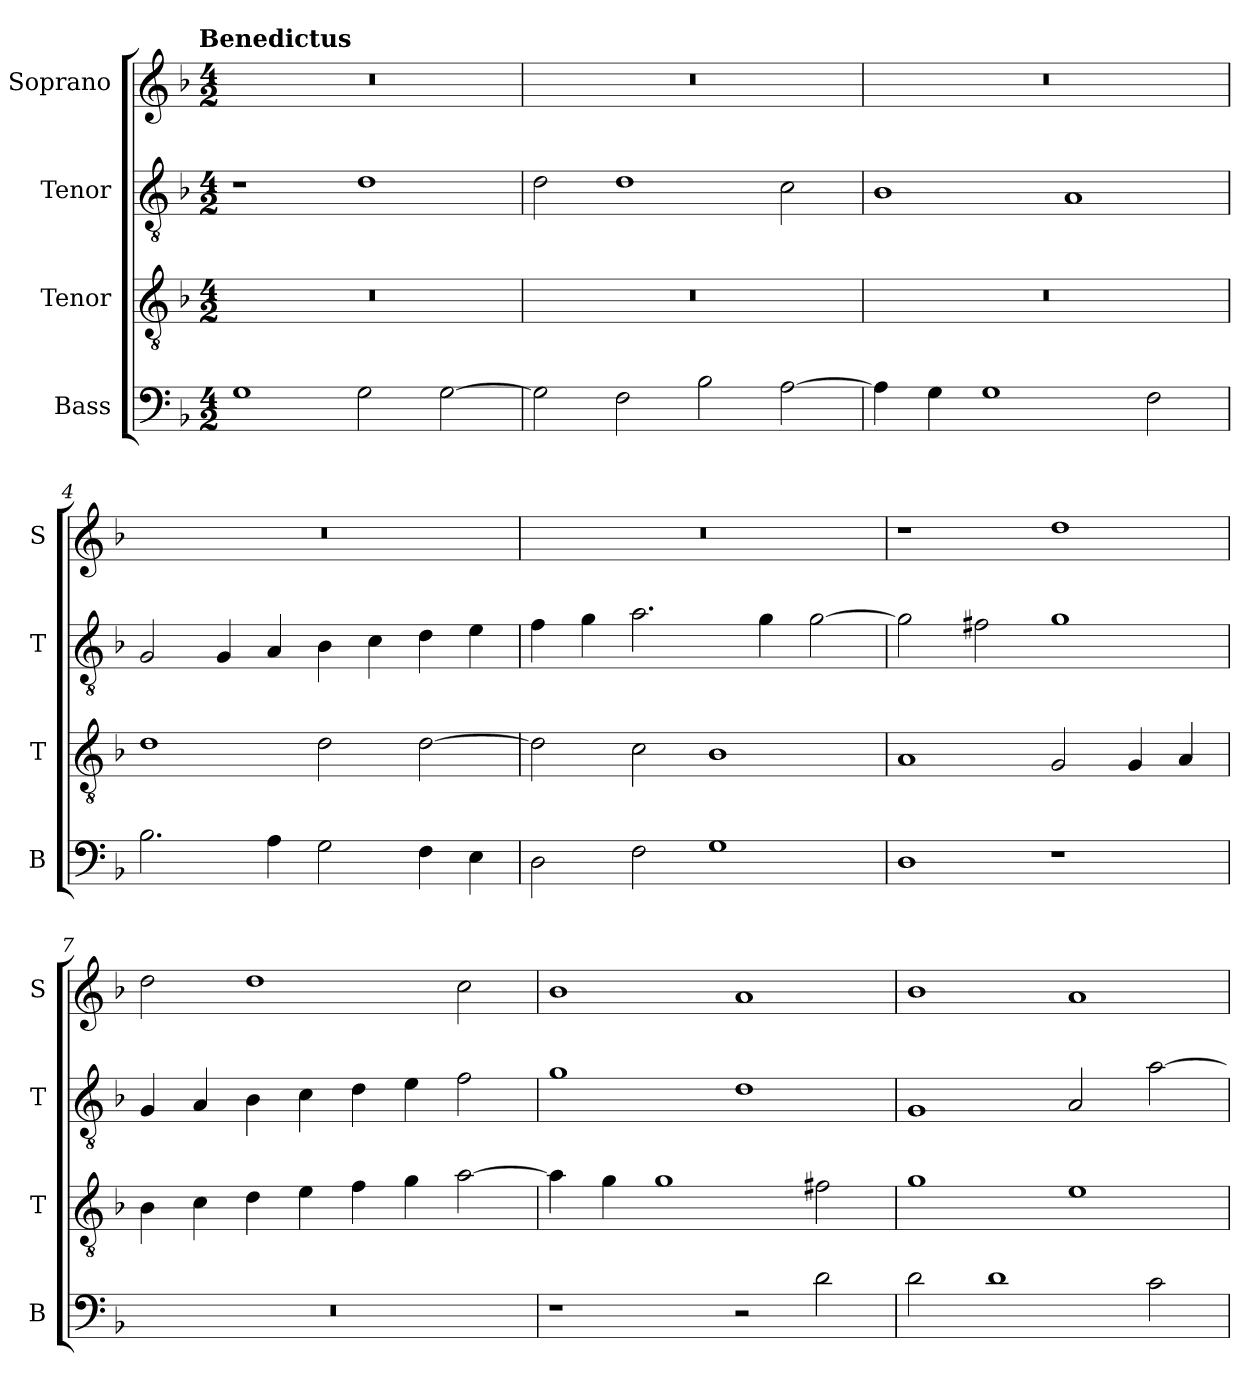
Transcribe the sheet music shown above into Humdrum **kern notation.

**kern	**kern	**kern	**kern
*part4	*part3	*part2	*part1
*staff4	*staff3	*staff2	*staff1
*I"Bass	*I"Tenor	*I"Tenor	*I"Soprano
*I'B	*I'T	*I'T	*I'S
*clefF4	*clefGv2	*clefGv2	*clefG2
*k[b-]	*k[b-]	*k[b-]	*k[b-]
*G:dor	*G:dor	*G:dor	*G:dor
!!LO:TX:omd:t=Benedictus
*M4/2	*M4/2	*M4/2	*M4/2
=1	=1	=1	=1
1G	0r	1r	0r
2G	.	1d	.
[2G	.	.	.
=2	=2	=2	=2
2G]	0r	2d	0r
2F	.	1d	.
2B-	.	.	.
[2A	.	2c	.
=3	=3	=3	=3
4A]	0r	1B-	0r
4G	.	.	.
1G	.	.	.
.	.	1A	.
2F	.	.	.
=4	=4	=4	=4
2.B-	1d	2G	0r
.	.	4G	.
4A	.	4A	.
2G	2d	4B-	.
.	.	4c	.
4F	[2d	4d	.
4E	.	4e	.
=5	=5	=5	=5
2D	2d]	4f	0r
.	.	4g	.
2F	2c	2.a	.
1G	1B-	.	.
.	.	4g	.
.	.	[2g	.
=6	=6	=6	=6
1D	1A	2g]	1r
.	.	2f#X	.
1r	2G	1g	1dd
.	4G	.	.
.	4A	.	.
=7	=7	=7	=7
0r	4B-	4G	2dd
.	4c	4A	.
.	4d	4B-	1dd
.	4e	4c	.
.	4f	4d	.
.	4g	4e	.
.	[2a	2f	2cc
=8	=8	=8	=8
1r	4a]	1g	1b-
.	4g	.	.
.	1g	.	.
2r	.	1d	1a
2d	2f#X	.	.
=9	=9	=9	=9
2d	1g	1G	1b-
1d	.	.	.
.	1e	2A	1a
2c	.	[2a	.
=	=	=	=
*-	*-	*-	*-
